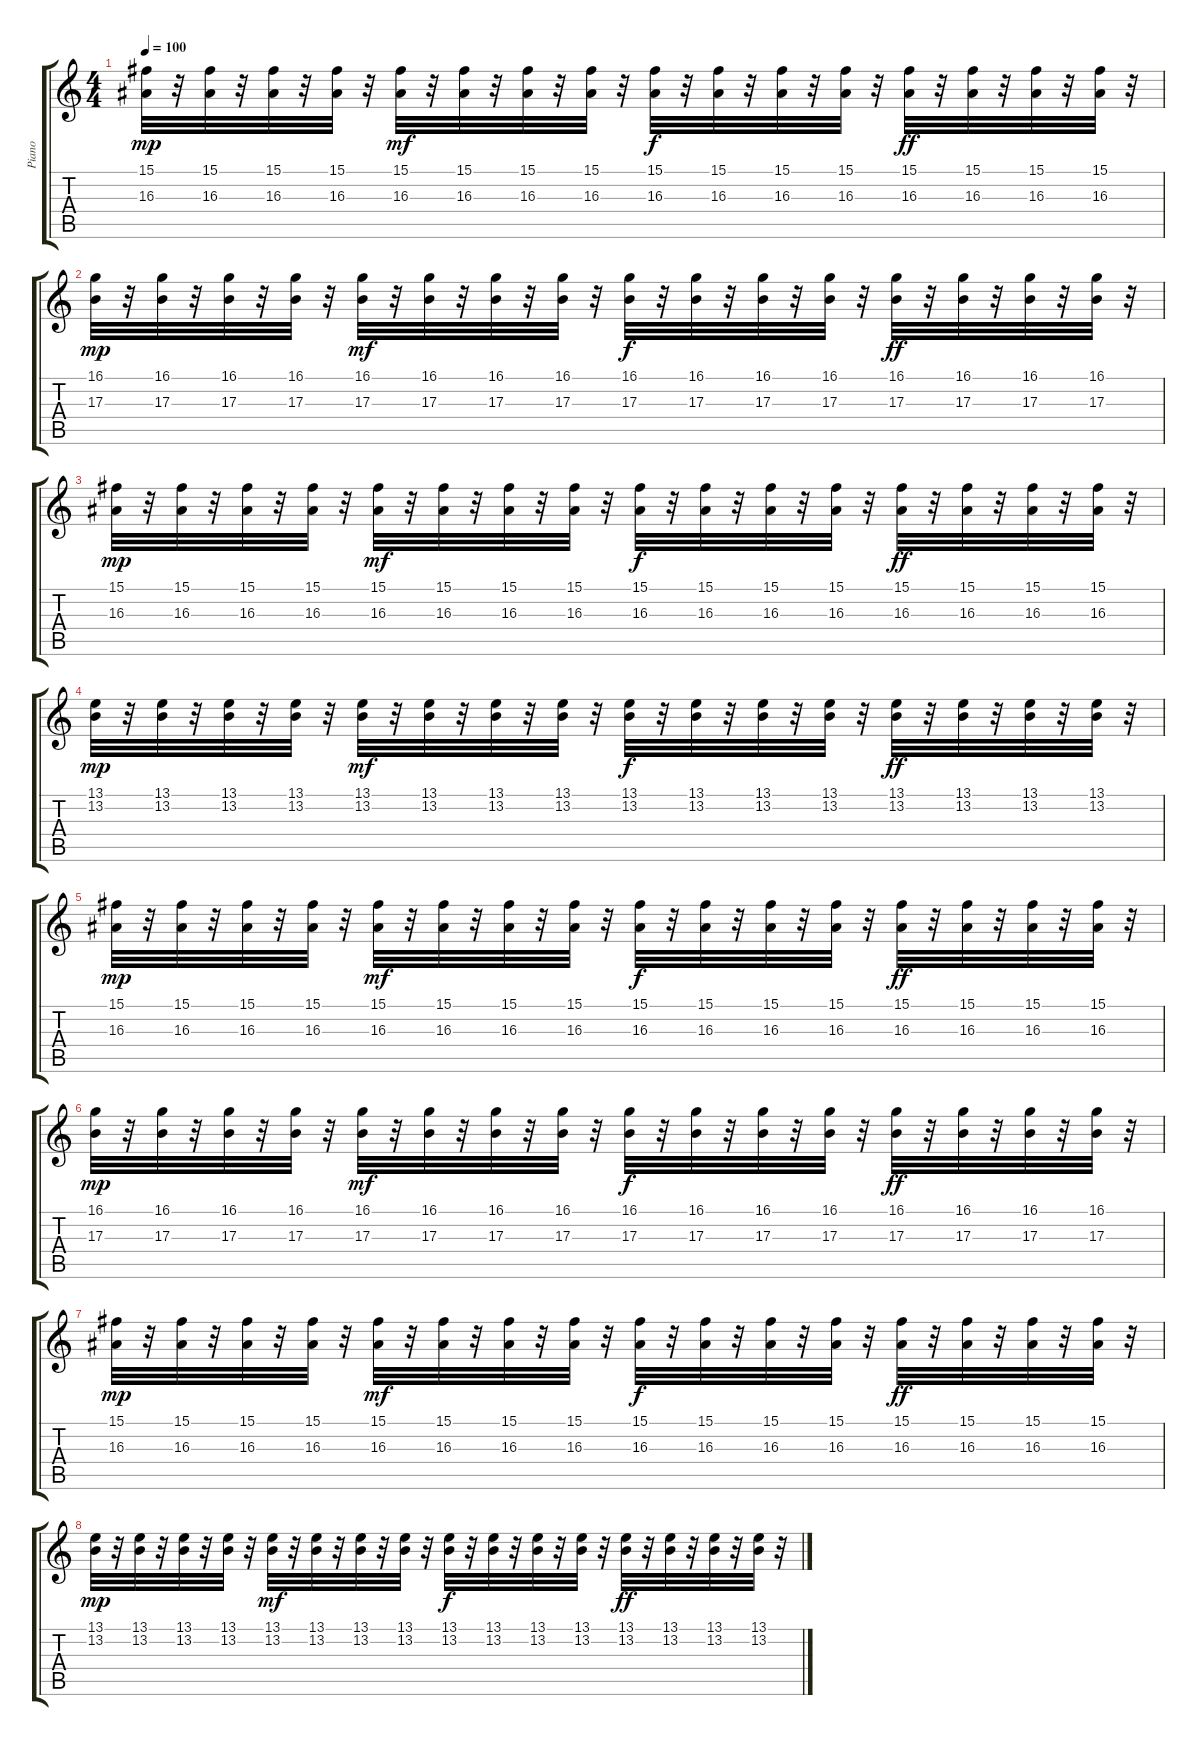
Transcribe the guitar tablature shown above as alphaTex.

\track ("Piano" "Piano") {instrument acousticgrandpiano}
\staff {score tabs}
\tuning (Eb4 Bb3 Gb3 Db3 Ab2 Db2) {hide}
\ts (4 4)
\tempo 100
\clef g2
\ks c
(15.1 16.3).32{dy mp} r.32 (15.1 16.3).32 r.32 (15.1 16.3).32 r.32 (15.1 16.3).32 r.32 (15.1 16.3).32{dy mf} r.32 (15.1 16.3).32 r.32 (15.1 16.3).32 r.32 (15.1 16.3).32 r.32 (15.1 16.3).32{dy f} r.32 (15.1 16.3).32 r.32 (15.1 16.3).32 r.32 (15.1 16.3).32 r.32 (15.1 16.3).32{dy ff} r.32 (15.1 16.3).32 r.32 (15.1 16.3).32 r.32 (15.1 16.3).32 r.32 |
(16.1 17.3).32{dy mp} r.32 (16.1 17.3).32 r.32 (16.1 17.3).32 r.32 (16.1 17.3).32 r.32 (16.1 17.3).32{dy mf} r.32 (16.1 17.3).32 r.32 (16.1 17.3).32 r.32 (16.1 17.3).32 r.32 (16.1 17.3).32{dy f} r.32 (16.1 17.3).32 r.32 (16.1 17.3).32 r.32 (16.1 17.3).32 r.32 (16.1 17.3).32{dy ff} r.32 (16.1 17.3).32 r.32 (16.1 17.3).32 r.32 (16.1 17.3).32 r.32 |
(15.1 16.3).32{dy mp} r.32 (15.1 16.3).32 r.32 (15.1 16.3).32 r.32 (15.1 16.3).32 r.32 (15.1 16.3).32{dy mf} r.32 (15.1 16.3).32 r.32 (15.1 16.3).32 r.32 (15.1 16.3).32 r.32 (15.1 16.3).32{dy f} r.32 (15.1 16.3).32 r.32 (15.1 16.3).32 r.32 (15.1 16.3).32 r.32 (15.1 16.3).32{dy ff} r.32 (15.1 16.3).32 r.32 (15.1 16.3).32 r.32 (15.1 16.3).32 r.32 |
(13.1 13.2).32{dy mp} r.32 (13.1 13.2).32 r.32 (13.1 13.2).32 r.32 (13.1 13.2).32 r.32 (13.1 13.2).32{dy mf} r.32 (13.1 13.2).32 r.32 (13.1 13.2).32 r.32 (13.1 13.2).32 r.32 (13.1 13.2).32{dy f} r.32 (13.1 13.2).32 r.32 (13.1 13.2).32 r.32 (13.1 13.2).32 r.32 (13.1 13.2).32{dy ff} r.32 (13.1 13.2).32 r.32 (13.1 13.2).32 r.32 (13.1 13.2).32 r.32 |
(15.1 16.3).32{dy mp} r.32 (15.1 16.3).32 r.32 (15.1 16.3).32 r.32 (15.1 16.3).32 r.32 (15.1 16.3).32{dy mf} r.32 (15.1 16.3).32 r.32 (15.1 16.3).32 r.32 (15.1 16.3).32 r.32 (15.1 16.3).32{dy f} r.32 (15.1 16.3).32 r.32 (15.1 16.3).32 r.32 (15.1 16.3).32 r.32 (15.1 16.3).32{dy ff} r.32 (15.1 16.3).32 r.32 (15.1 16.3).32 r.32 (15.1 16.3).32 r.32 |
(16.1 17.3).32{dy mp} r.32 (16.1 17.3).32 r.32 (16.1 17.3).32 r.32 (16.1 17.3).32 r.32 (16.1 17.3).32{dy mf} r.32 (16.1 17.3).32 r.32 (16.1 17.3).32 r.32 (16.1 17.3).32 r.32 (16.1 17.3).32{dy f} r.32 (16.1 17.3).32 r.32 (16.1 17.3).32 r.32 (16.1 17.3).32 r.32 (16.1 17.3).32{dy ff} r.32 (16.1 17.3).32 r.32 (16.1 17.3).32 r.32 (16.1 17.3).32 r.32 |
(15.1 16.3).32{dy mp} r.32 (15.1 16.3).32 r.32 (15.1 16.3).32 r.32 (15.1 16.3).32 r.32 (15.1 16.3).32{dy mf} r.32 (15.1 16.3).32 r.32 (15.1 16.3).32 r.32 (15.1 16.3).32 r.32 (15.1 16.3).32{dy f} r.32 (15.1 16.3).32 r.32 (15.1 16.3).32 r.32 (15.1 16.3).32 r.32 (15.1 16.3).32{dy ff} r.32 (15.1 16.3).32 r.32 (15.1 16.3).32 r.32 (15.1 16.3).32 r.32 |
(13.1 13.2).32{dy mp} r.32 (13.1 13.2).32 r.32 (13.1 13.2).32 r.32 (13.1 13.2).32 r.32 (13.1 13.2).32{dy mf} r.32 (13.1 13.2).32 r.32 (13.1 13.2).32 r.32 (13.1 13.2).32 r.32 (13.1 13.2).32{dy f} r.32 (13.1 13.2).32 r.32 (13.1 13.2).32 r.32 (13.1 13.2).32 r.32 (13.1 13.2).32{dy ff} r.32 (13.1 13.2).32 r.32 (13.1 13.2).32 r.32 (13.1 13.2).32 r.32
